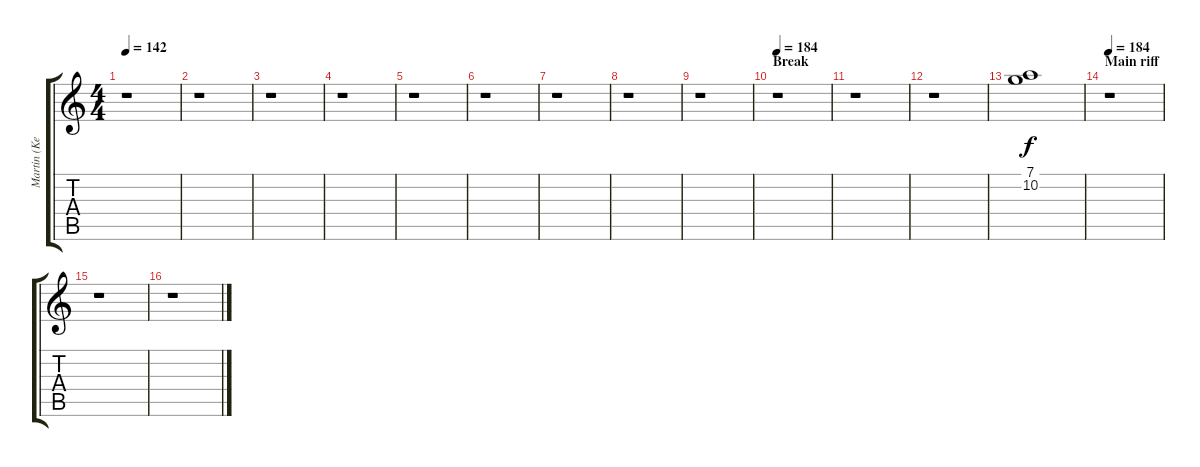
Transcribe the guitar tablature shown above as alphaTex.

\track ("Martin (KeybHigh)" "Martin (Ke") {instrument stringensemble1}
\staff {score tabs}
\tuning (D5 A4 F4 C4 G3 D3) {hide}
\ts (4 4)
\tempo 142
\clef g2
\ks c
r.1{dy f} |
r.1 |
r.1 |
r.1 |
r.1 |
r.1 |
r.1 |
r.1 |
r.1 |
\section ("" "Break")
\tempo 184
r.1{volume 14 balance 9 instrument pad8sweep} |
r.1 |
r.1 |
(7.1 10.2).1 |
\section ("" "Main riff")
\tempo 184
r.1{volume 14 balance 9 instrument pad8sweep} |
r.1 |
r.1
